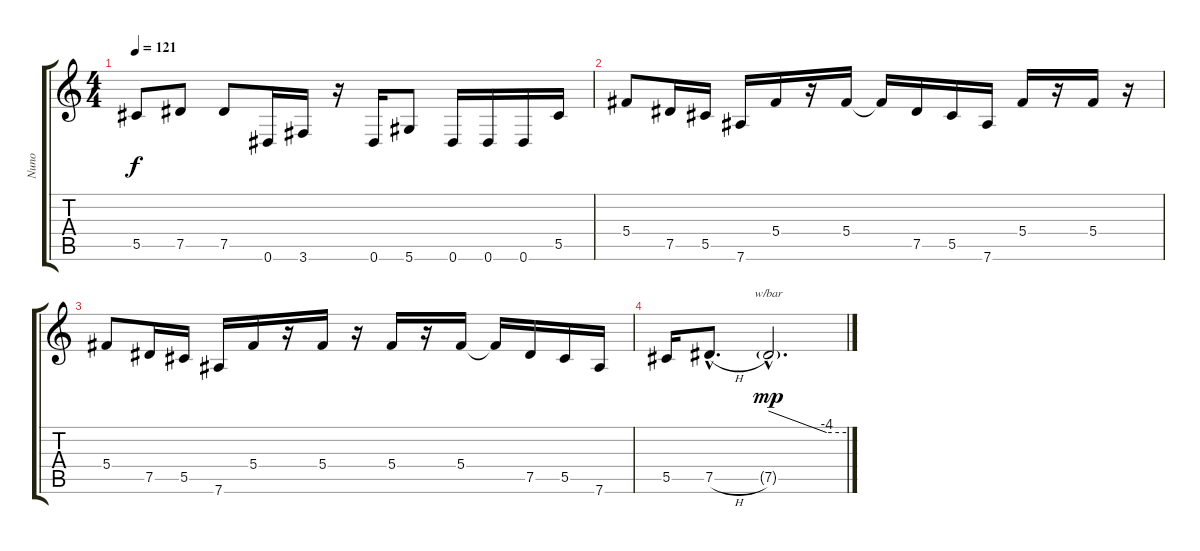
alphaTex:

\track ("Nuno " "Nuno ") {instrument distortionguitar}
\staff {score tabs}
\tuning (Eb4 Bb3 Gb3 Db3 Ab2 Eb2) {hide}
\ts (4 4)
\tempo 121
\clef g2
\ks c
5.5{t}.8{dy f} 7.5.8 7.5.8 0.6.16 3.6.16 r.16 0.6.16 5.6.8 0.6.16 0.6.16 0.6.16 5.5.16 |
5.4.8 7.5.16 5.5.16 7.6.16 5.4.16 r.16 5.4.16 5.4{t}.16 7.5.16 5.5.16 7.6.16 5.4.16 r.16 5.4.16 r.16 |
5.4.8 7.5.16 5.5.16 7.6.16 5.4.16 r.16 5.4.16 r.16 5.4.16 r.16 5.4.16 5.4{t}.16 7.5.16 5.5.16 7.6.16 |
5.5.16 7.5{h hac}.8{d volume 2} 7.5{g hac}.2{d tbe (custom default 0 0 45 -16 60 -16) dy mp}
